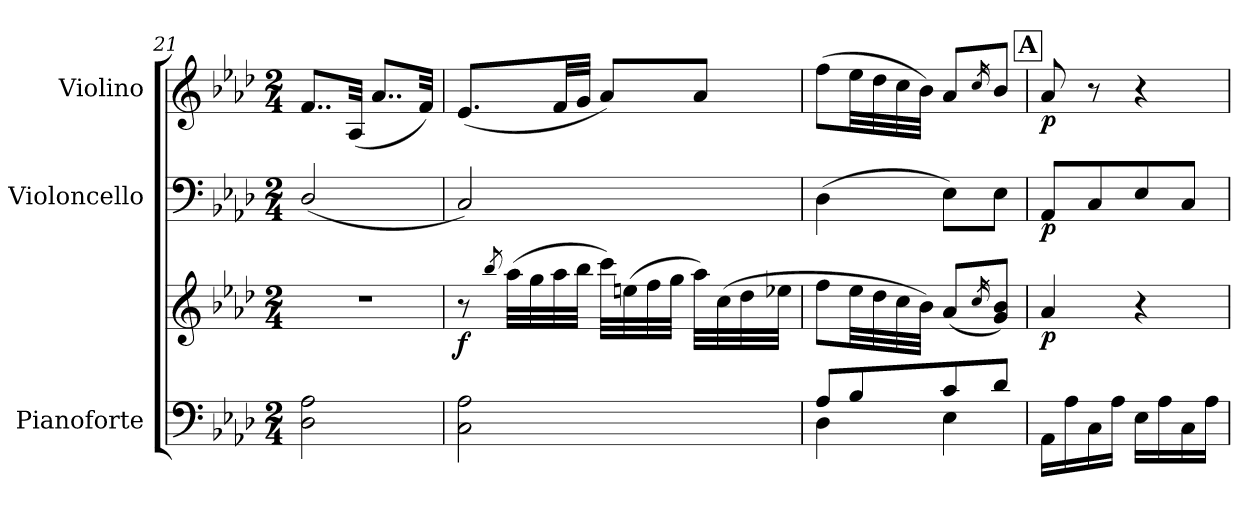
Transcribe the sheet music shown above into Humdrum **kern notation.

**kern	**kern	**dynam	**kern	**dynam	**kern	**dynam
*part3	*part3	*part3	*part2	*part2	*part1	*part1
*staff4	*staff3	*staff3/4	*staff2	*staff2	*staff1	*staff1
*I"Pianoforte	*	*	*I"Violoncello	*	*I"Violino	*
*I'Pno	*	*	*	*	*	*
*clefF4	*clefG2	*	*clefF4	*	*clefG2	*
*k[b-e-a-d-]	*k[b-e-a-d-]	*	*k[b-e-a-d-]	*	*k[b-e-a-d-]	*
*A-:	*A-:	*	*A-:	*	*A-:	*
*M2/4	*M2/4	*	*M2/4	*	*M2/4	*
=21	=21	=21	=21	=21	=21	=21
2D-\ 2A-\	2r	.	(<2D-/	.	8..f/L	.
.	.	.	.	.	(<32A-/Jkk	.
.	.	.	.	.	8..a-/L	.
.	.	.	.	.	32f/Jkk)	.
=22	=22	=22	=22	=22	=22	=22
!	!	!LO:DY:b	!	!	!	!
2C\ 2A-\	8r	f	2C/)	.	(<8.e-/L	.
.	8qbb-/	.	.	.	.	.
.	(>32aa-\LLL	.	.	.	.	.
.	32gg\	.	.	.	.	.
.	32aa-\	.	.	.	32f/LL	.
.	32bb-\JJJ	.	.	.	32g/JJJ	.
.	32ccc\LLL)	.	.	.	8a-/L)	.
.	(>32een\	.	.	.	.	.
.	32ff\	.	.	.	.	.
.	32gg\JJJ	.	.	.	.	.
.	32aa-\LLL)	.	.	.	8a-/J	.
.	(>32cc\	.	.	.	.	.
.	32dd-\	.	.	.	.	.
.	32ee-X\JJJ	.	.	.	.	.
=23	=23	=23	=23	=23	=23	=23
*^	*	*	*	*	*	*
8A-/L	4D-\	8ff\L	.	(>4D-\	.	(>8ff\L	.
8B-/	.	32ee-\LL	.	.	.	32ee-\LL	.
.	.	32dd-\	.	.	.	32dd-\	.
.	.	32cc\	.	.	.	32cc\	.
.	.	32b-\JJJ)	.	.	.	32b-\JJJ)	.
8c/	4E-\	(<8a-/L	.	8E-\L)	.	8a-/L	.
.	.	16qcc/	.	.	.	16qcc/	.
8d-/J	.	8g/ 8b-/J)	.	8E-\J	.	8b-/J	.
*v	*v	*	*	*	*	*	*
!!LO:PB:g=z
!!LO:REH:place=s1:a:fs=14:t=A
=24	=24	=24	=24	=24	=24	=24
!	!	!LO:DY:b	!	!LO:DY:b	!	!LO:DY:b
16AA-\LL	4a-/	p	8AA-/L	p	8a-/	p
16A-\	.	.	.	.	.	.
16C\	.	.	8C/	.	8r	.
16A-\JJ	.	.	.	.	.	.
16E-\LL	4r	.	8E-/	.	4r	.
16A-\	.	.	.	.	.	.
16C\	.	.	8C/J	.	.	.
16A-\JJ	.	.	.	.	.	.
=	=	=	=	=	=	=
*-	*-	*-	*-	*-	*-	*-
